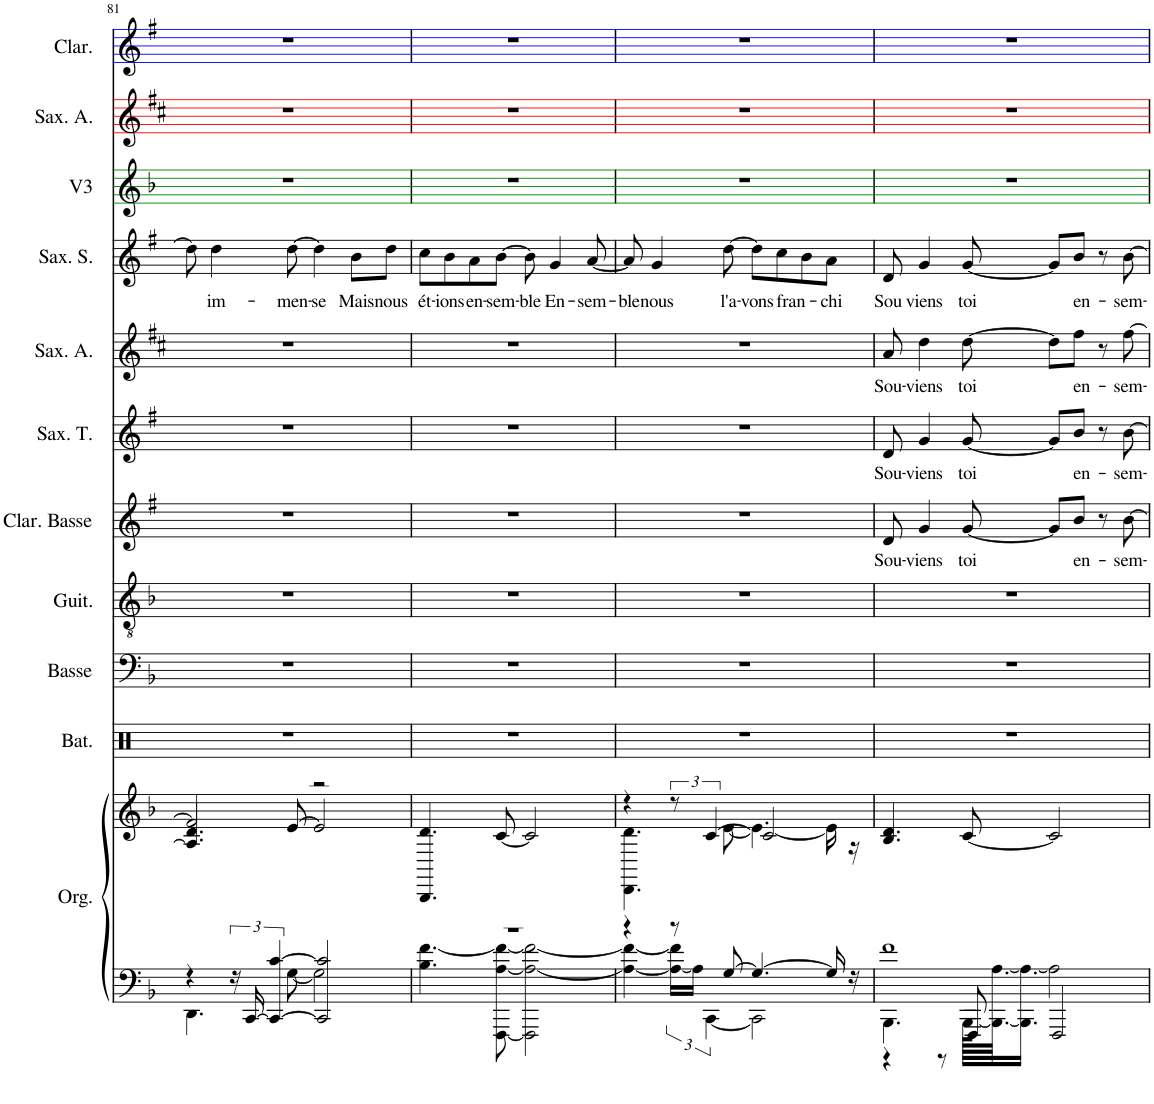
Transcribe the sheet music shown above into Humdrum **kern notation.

**kern	**kern	**kern	**kern	**kern	**kern	**text	**kern	**text	**kern	**text	**kern	**text	**kern	**kern	**kern
*part11	*part11	*part10	*part9	*part8	*part7	*part7	*part6	*part6	*part5	*part5	*part4	*part4	*part3	*part2	*part1
*staff12	*staff11	*staff10	*staff9	*staff8	*staff7	*staff7	*staff6	*staff6	*staff5	*staff5	*staff4	*staff4	*staff3	*staff2	*staff1
*I"Orgue	*	*I"Batterie, Percussions	*I"Basse acoustique	*I"Guitare	*I"Clarinette Basse	*	*I"Saxophone ténor	*	*I"Saxophone alto	*	*I"Saxophone soprano	*	*I"Piano	*I"Saxophone alto	*I"Clarinette
*I'Org.	*	*I'Bat.	*I'Basse	*I'Guit.	*I'Clar. Basse	*	*I'Sax. T.	*	*I'Sax. A.	*	*I'Sax. S.	*	*	*I'Sax. A.	*I'Clar.
!!LO:PB:g=z
*clefF4	*clefG2	*clefX	*clefF4	*clefGv2	*clefG2	*	*clefG2	*	*clefG2	*	*clefG2	*	*clefG2	*clefG2	*clefG2
*	*	*	*Trd7c12	*	*Trd8c14	*	*Trd8c14	*	*Trd5c9	*	*Trd1c2	*	*	*Trd5c9	*Trd1c2
*k[b-]	*k[b-]	*k[]	*k[b-]	*k[b-]	*k[f#]	*	*k[f#]	*	*k[f#c#]	*	*k[f#]	*	*k[b-]	*k[f#c#]	*k[f#]
*M4/4	*M4/4	*M4/4	*M4/4	*M4/4	*M4/4	*	*M4/4	*	*M4/4	*	*M4/4	*	*M4/4	*M4/4	*M4/4
=81	=81	=81	=81	=81	=81	=81	=81	=81	=81	=81	=81	=81	=81	=81	=81
*^	*^	*	*	*	*	*	*	*	*	*	*	*	*	*	*
4r	4.DD\	2f/]	4.A/] 4.d/	1r	1r	1r	1r	.	1r	.	1r	.	8dd\]	.	1r	1r	1r
!	!	!	!	!	!	!	!	!	!	!	!	!	!	!LO:LY:b	!	!	!
.	.	.	.	.	.	.	.	.	.	.	.	.	4dd\	im-	.	.	.
24r	.	.	.	.	.	.	.	.	.	.	.	.	.	.	.	.	.
[24CC/	.	.	.	.	.	.	.	.	.	.	.	.	.	.	.	.	.
6CC/_ [6c/	.	.	.	.	.	.	.	.	.	.	.	.	.	.	.	.	.
!	!	!	!	!	!	!	!	!	!	!	!	!	!	!LO:LY:b	!	!	!
.	[8G\	.	[8e/	.	.	.	.	.	.	.	.	.	[8dd\	-men-	.	.	.
!	!	!	!	!	!	!	!	!	!	!	!	!	!	!LO:LY:b	!	!	!
2CC/] 2c/]	2G\]	2r	2e/]	.	.	.	.	.	.	.	.	.	4dd\]	-se	.	.	.
!	!	!	!	!	!	!	!	!	!	!	!	!	!	!LO:LY:b	!	!	!
.	.	.	.	.	.	.	.	.	.	.	.	.	8b\L	Mais	.	.	.
!	!	!	!	!	!	!	!	!	!	!	!	!	!	!LO:LY:b	!	!	!
.	.	.	.	.	.	.	.	.	.	.	.	.	8dd\J	nous	.	.	.
*	*	*v	*v	*	*	*	*	*	*	*	*	*	*	*	*	*	*
=82	=82	=82	=82	=82	=82	=82	=82	=82	=82	=82	=82	=82	=82	=82	=82	=82
!	!	!	!	!	!	!	!	!	!	!	!	!	!LO:LY:b	!	!	!
1r	4.B-\ [4.f\	4.BBB-/ 4.d/	1r	1r	1r	1r	.	1r	.	1r	.	8cc\L	ét-	1r	1r	1r
!	!	!	!	!	!	!	!	!	!	!	!	!	!LO:LY:b	!	!	!
.	.	.	.	.	.	.	.	.	.	.	.	8b\	-ions	.	.	.
!	!	!	!	!	!	!	!	!	!	!	!	!	!LO:LY:b	!	!	!
.	.	.	.	.	.	.	.	.	.	.	.	8a\	en-	.	.	.
!	!	!	!	!	!	!	!	!	!	!	!	!	!LO:LY:b	!	!	!
.	[8FFF\ [8A\ 8f\_	[8c/	.	.	.	.	.	.	.	.	.	[8b\J	-sem-	.	.	.
!	!	!	!	!	!	!	!	!	!	!	!	!	!LO:LY:b	!	!	!
.	2FFF\] 2A\_ 2f\_	2c/]	.	.	.	.	.	.	.	.	.	8b\]	-ble	.	.	.
!	!	!	!	!	!	!	!	!	!	!	!	!	!LO:LY:b	!	!	!
.	.	.	.	.	.	.	.	.	.	.	.	4g/	En-	.	.	.
!	!	!	!	!	!	!	!	!	!	!	!	!	!LO:LY:b	!	!	!
.	.	.	.	.	.	.	.	.	.	.	.	[8a/	-sem-	.	.	.
=83	=83	=83	=83	=83	=83	=83	=83	=83	=83	=83	=83	=83	=83	=83	=83	=83
*	*	*^	*	*	*	*	*	*	*	*	*	*	*	*	*	*
!	!	!	!	!	!	!	!	!	!	!	!	!	!	!LO:LY:b	!	!	!
4r	4A\_ 4f\_	4r	4.DD\ 4.d\	1r	1r	1r	1r	.	1r	.	1r	.	8a/]	-ble	1r	1r	1r
!	!	!	!	!	!	!	!	!	!	!	!	!	!	!LO:LY:b	!	!	!
.	.	.	.	.	.	.	.	.	.	.	.	.	4g/	nous	.	.	.
8r	24A\_ 24f\]LL	12r	.	.	.	.	.	.	.	.	.	.	.	.	.	.	.
.	24A\JJ]	.	.	.	.	.	.	.	.	.	.	.	.	.	.	.	.
.	[6CC\	[6c/	.	.	.	.	.	.	.	.	.	.	.	.	.	.	.
!	!	!	!	!	!	!	!	!	!	!	!	!	!	!LO:LY:b	!	!	!
[8G/	.	.	[8e\	.	.	.	.	.	.	.	.	.	[8dd\	l'a-	.	.	.
!	!	!	!	!	!	!	!	!	!	!	!	!	!	!LO:LY:b	!	!	!
4.G/_	2CC\]	2c/]	4.e\_	.	.	.	.	.	.	.	.	.	8dd\L]	-vons	.	.	.
!	!	!	!	!	!	!	!	!	!	!	!	!	!	!LO:LY:b	!	!	!
.	.	.	.	.	.	.	.	.	.	.	.	.	8cc\	fran-	.	.	.
.	.	.	.	.	.	.	.	.	.	.	.	.	8b\	.	.	.	.
!	!	!	!	!	!	!	!	!	!	!	!	!	!	!LO:LY:b	!	!	!
16G/]	.	.	16e\]	.	.	.	.	.	.	.	.	.	8a\J	-chi	.	.	.
16r	.	.	16r	.	.	.	.	.	.	.	.	.	.	.	.	.	.
=84	=84	=84	=84	=84	=84	=84	=84	=84	=84	=84	=84	=84	=84	=84	=84	=84	=84
*	*^	*	*	*	*	*	*	*	*	*	*	*	*	*	*	*	*
!	!	!	!	!	!	!	!	!	!LO:LY:b	!	!LO:LY:b	!	!LO:LY:b	!	!LO:LY:b	!	!	!
*	*	*	*v	*v	*	*	*	*	*	*	*	*	*	*	*	*	*	*
1f	4.BBB-\	4r	4.B-/ 4.d/	1r	1r	1r	8d/	Sou-	8d/	Sou-	8a/	Sou-	8d/	Sou	1r	1r	1r
!	!	!	!	!	!	!	!	!LO:LY:b	!	!LO:LY:b	!	!LO:LY:b	!	!LO:LY:b	!	!	!
.	.	.	.	.	.	.	4g/	-viens	4g/	-viens	4dd\	-viens	4g/	viens	.	.	.
.	.	8r	.	.	.	.	.	.	.	.	.	.	.	.	.	.	.
!	!	!	!	!	!	!	!	!LO:LY:b	!	!LO:LY:b	!	!LO:LY:b	!	!LO:LY:b	!	!	!
.	[128BBB-\KLLLL	8FFF/	[8c/	.	.	.	[8g/	toi	[8g/	toi	[8dd\	toi	[8g/	toi	.	.	.
.	64.BBB-\_ [64.A\JJ	.	.	.	.	.	.	.	.	.	.	.	.	.	.	.	.
.	16.BBB-\] 16.A\_JJ	.	.	.	.	.	.	.	.	.	.	.	.	.	.	.	.
.	2A\]	2FFF/	2c/]	.	.	.	8g/L]	.	8g/L]	.	8dd\L]	.	8g/L]	.	.	.	.
!	!	!	!	!	!	!	!	!LO:LY:b	!	!LO:LY:b	!	!LO:LY:b	!	!LO:LY:b	!	!	!
.	.	.	.	.	.	.	8b/J	en-	8b/J	en-	8ff#\J	en-	8b/J	en-	.	.	.
.	.	.	.	.	.	.	8r	.	8r	.	8r	.	8r	.	.	.	.
!	!	!	!	!	!	!	!	!LO:LY:b	!	!LO:LY:b	!	!LO:LY:b	!	!LO:LY:b	!	!	!
.	.	.	.	.	.	.	[8b\	-sem-	[8b\	-sem-	[8ff#\	-sem-	[8b\	-sem-	.	.	.
*v	*v	*v	*	*	*	*	*	*	*	*	*	*	*	*	*	*	*
=	=	=	=	=	=	=	=	=	=	=	=	=	=	=	=
*-	*-	*-	*-	*-	*-	*-	*-	*-	*-	*-	*-	*-	*-	*-	*-
